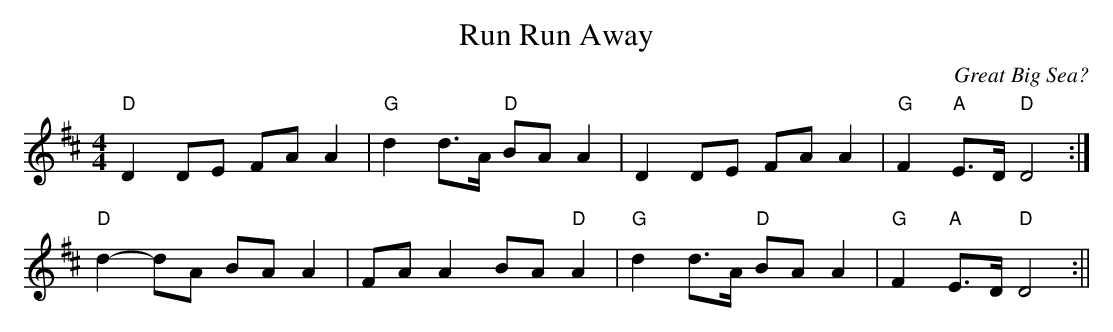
X:1
T:Run Run Away
M:4/4
L:1/8
C:Great Big Sea?
K:D
"D"D2 DE FA A2|"G"d2 d>A "D"BA A2|D2 DE FA A2|"G"F2 "A"E>D "D"D4:|
"D"d2-dA BA A2|FA A2 BA "D"A2|"G"d2 d>A "D"BA A2|"G"F2 "A"E>D "D"D4:||
